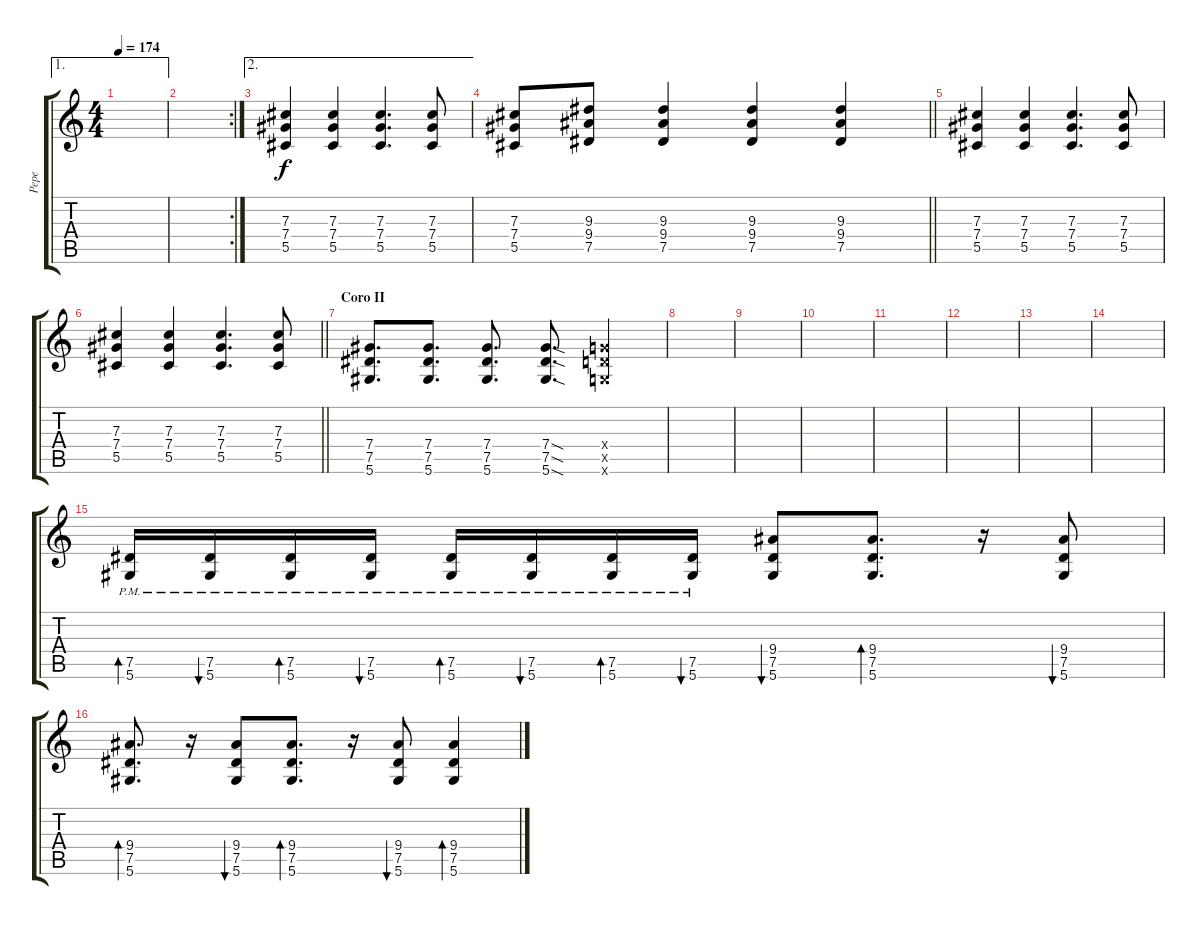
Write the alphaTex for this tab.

\track ("Pepe" "Pepe") {instrument distortionguitar}
\staff {score tabs}
\tuning (Eb4 Bb3 Gb3 Db3 Ab2 Eb2) {hide}
\ae 1
\ts (4 4)
\tempo 174
\clef g2
\ks c
|
\rc 2
|
\ae 2
(7.3 7.4 5.5).4 (7.3 7.4 5.5).4 (7.3 7.4 5.5).4{d} (7.3 7.4 5.5).8 |
\barLineRight lightlight
(7.3 7.4 5.5).8 (9.3 9.4 7.5).8 (9.3 9.4 7.5).4 (9.3 9.4 7.5).4 (9.3 9.4 7.5).4 |
(7.3 7.4 5.5).4 (7.3 7.4 5.5).4 (7.3 7.4 5.5).4{d} (7.3 7.4 5.5).8 |
\barLineRight lightlight
(7.3 7.4 5.5).4 (7.3 7.4 5.5).4 (7.3 7.4 5.5).4{d} (7.3 7.4 5.5).8 |
\section ("" "Coro II")
(7.4 7.5 5.6).8{d} (7.4 7.5 5.6).8{d} (7.4 7.5 5.6).8{d} (7.4{sod} 7.5{sod} 5.6{sod}).8{d} (6.4{x} 6.5{x} 4.6{x}).4 |
|
|
|
|
|
|
|
(7.5{pm} 5.6{pm}).16{bd 60} (7.5{pm} 5.6{pm}).16{bu 60} (7.5{pm} 5.6{pm}).16{bd 60} (7.5{pm} 5.6{pm}).16{bu 60} (7.5{pm} 5.6{pm}).16{bd 60} (7.5{pm} 5.6{pm}).16{bu 60} (7.5{pm} 5.6{pm}).16{bd 60} (7.5{pm} 5.6{pm}).16{bu 60} (9.4 7.5 5.6).8{bu 120} (9.4 7.5 5.6).8{d bd 120} r.16 (9.4 7.5 5.6).8{bu 120} |
(9.4 7.5 5.6).8{d bd 120} r.16 (9.4 7.5 5.6).8{bu 120} (9.4 7.5 5.6).8{d bd 120} r.16 (9.4 7.5 5.6).8{bu 120} (9.4 7.5 5.6).4{bd 120}
